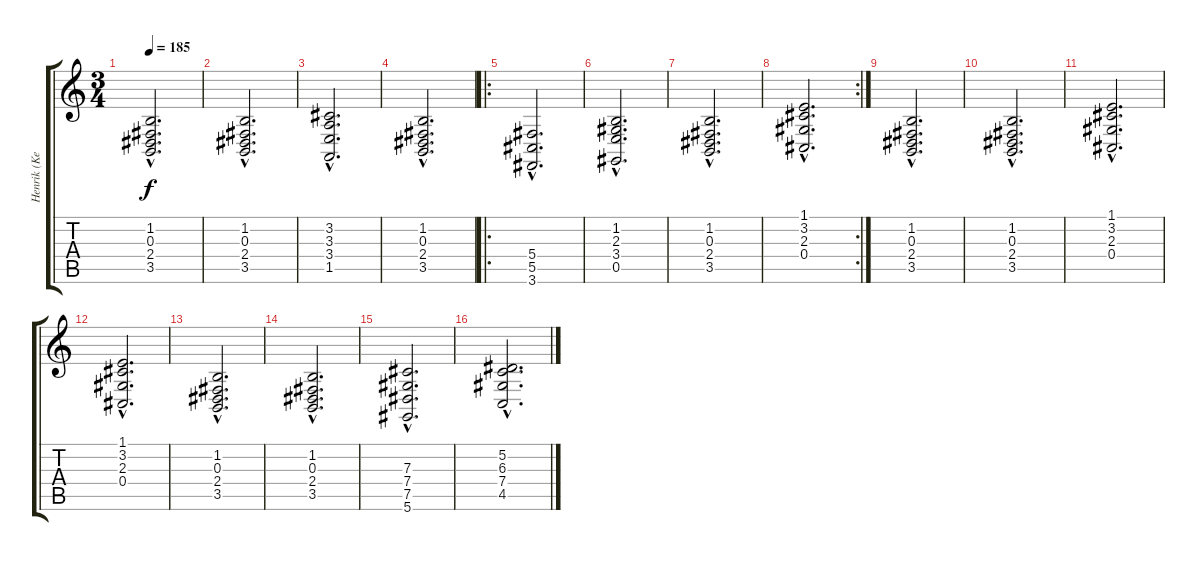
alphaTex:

\track ("Henrik (Keyboard)" "Henrik (Ke") {instrument stringensemble1}
\staff {score tabs}
\tuning (Eb4 Bb3 Gb3 Db3 Ab2 Eb2) {hide}
\ts (3 4)
\tempo 185
\clef g2
\ks c
(1.2{hac} 0.3{hac} 2.4{hac} 3.5{hac}).2{d dy f} |
(1.2{hac} 0.3{hac} 2.4{hac} 3.5{hac}).2{d} |
(3.2{hac} 3.3{hac} 3.4{hac} 1.5{hac}).2{d} |
(1.2{hac} 0.3{hac} 2.4{hac} 3.5{hac}).2{d} |
\ro
(5.4{hac} 5.5{hac} 3.6{hac}).2{d} |
(1.2{hac} 2.3{hac} 3.4{hac} 0.5{hac}).2{d} |
(1.2{hac} 0.3{hac} 2.4{hac} 3.5{hac}).2{d} |
\rc 2
(1.1{hac} 3.2{hac} 2.3{hac} 0.4{hac}).2{d} |
(1.2{hac} 0.3{hac} 2.4{hac} 3.5{hac}).2{d} |
(1.2{hac} 0.3{hac} 2.4{hac} 3.5{hac}).2{d} |
(1.1{hac} 3.2{hac} 2.3{hac} 0.4{hac}).2{d} |
(1.1{hac} 3.2{hac} 2.3{hac} 0.4{hac}).2{d} |
(1.2{hac} 0.3{hac} 2.4{hac} 3.5{hac}).2{d} |
(1.2{hac} 0.3{hac} 2.4{hac} 3.5{hac}).2{d} |
(7.3{hac} 7.4{hac} 7.5{hac} 5.6{hac}).2{d} |
(5.2{hac} 6.3{hac} 7.4{hac} 4.5{hac}).2{d}
